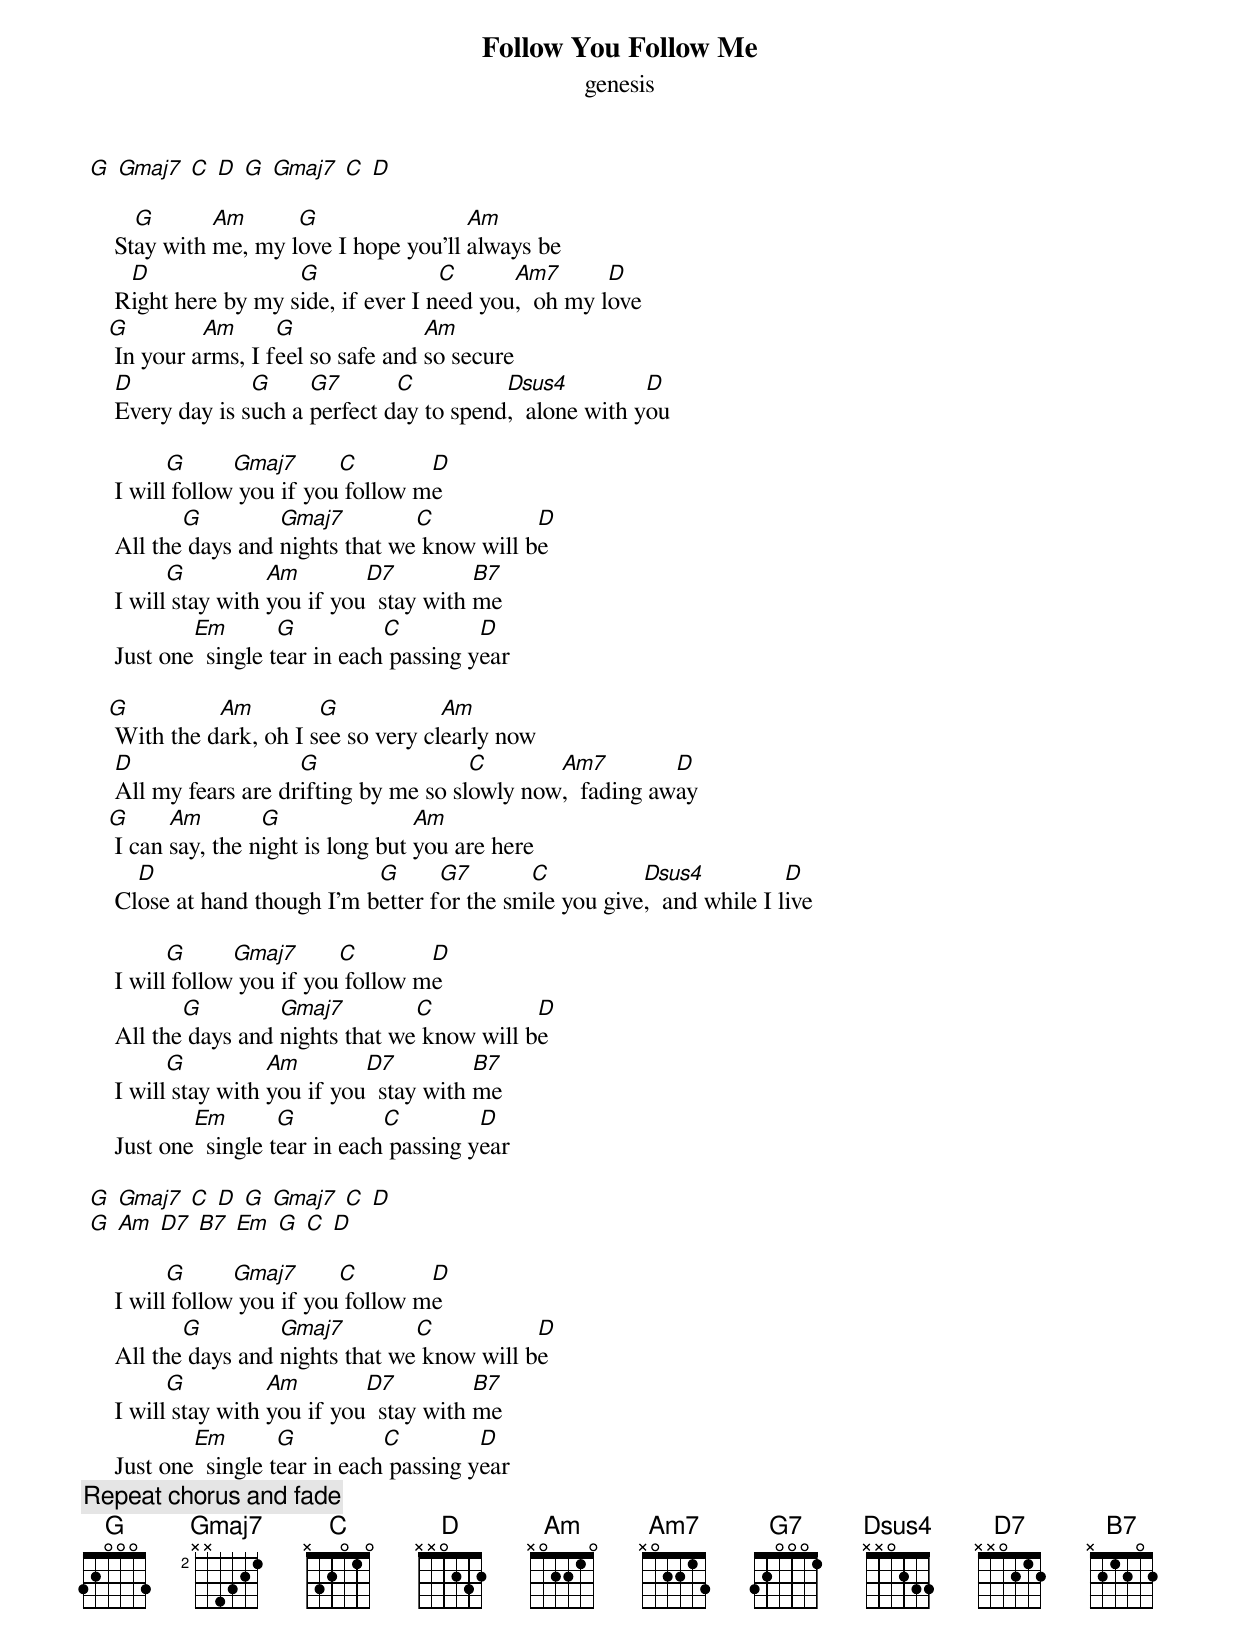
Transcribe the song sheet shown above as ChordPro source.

{title: Follow You Follow Me}
{subtitle: genesis}

 [G] [Gmaj7] [C] [D] [G] [Gmaj7] [C] [D]

     St[G]ay with [Am]me, my l[G]ove I hope you'll [Am]always be
     R[D]ight here by my s[G]ide, if ever I n[C]eed you[Am7],  oh my l[D]ove
    [G] In your a[Am]rms, I f[G]eel so safe and [Am]so secure
     [D]Every day is s[G]uch a [G7]perfect d[C]ay to spend[Dsus4],  alone with y[D]ou

     I will[G] follow[Gmaj7] you if you[C] follow m[D]e
     All the[G] days and [Gmaj7]nights that we[C] know will b[D]e
     I will[G] stay with [Am]you if you[D7]  stay with [B7]me
     Just one[Em]  single t[G]ear in each[C] passing y[D]ear

    [G] With the d[Am]ark, oh I s[G]ee so very cl[Am]early now
     [D]All my fears are dr[G]ifting by me so sl[C]owly now[Am7],  fading aw[D]ay
    [G] I can [Am]say, the n[G]ight is long but [Am]you are here
     Cl[D]ose at hand though I'm b[G]etter f[G7]or the sm[C]ile you give[Dsus4],  and while I l[D]ive

     I will[G] follow[Gmaj7] you if you[C] follow m[D]e
     All the[G] days and [Gmaj7]nights that we[C] know will b[D]e
     I will[G] stay with [Am]you if you[D7]  stay with [B7]me
     Just one[Em]  single t[G]ear in each[C] passing y[D]ear

 [G] [Gmaj7] [C] [D] [G] [Gmaj7] [C] [D]
 [G] [Am] [D7] [B7] [Em] [G] [C] [D]

     I will[G] follow[Gmaj7] you if you[C] follow m[D]e
     All the[G] days and [Gmaj7]nights that we[C] know will b[D]e
     I will[G] stay with [Am]you if you[D7]  stay with [B7]me
     Just one[Em]  single t[G]ear in each[C] passing y[D]ear
{c:Repeat chorus and fade}
